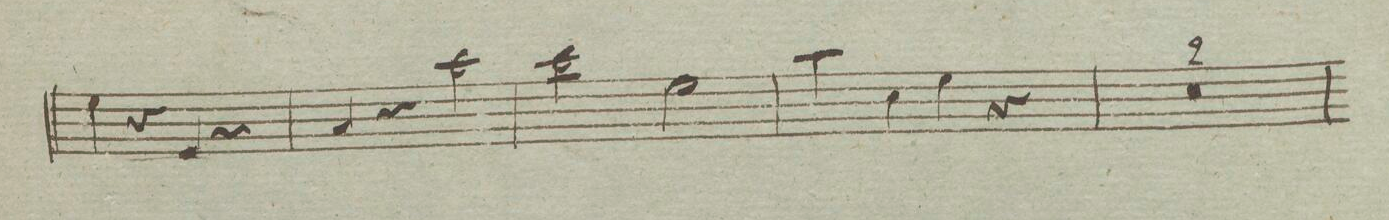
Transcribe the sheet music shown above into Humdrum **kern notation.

**kern	**dynam
*I"Basso	*
*clefF4	*
*k[]	*
*met(c)	*
*M4/4	*
4G\	.
4r	.
4GG/	.
4r	.
=132	=132
4C/	.
4r	.
2c\	.
=133	=133
2e\	.
2G\	.
=134	=134
4c\	.
4E\	.
4G\	.
4r	.
=135	=135
0r	.
=136	=136
=137	=137
*-	*-
